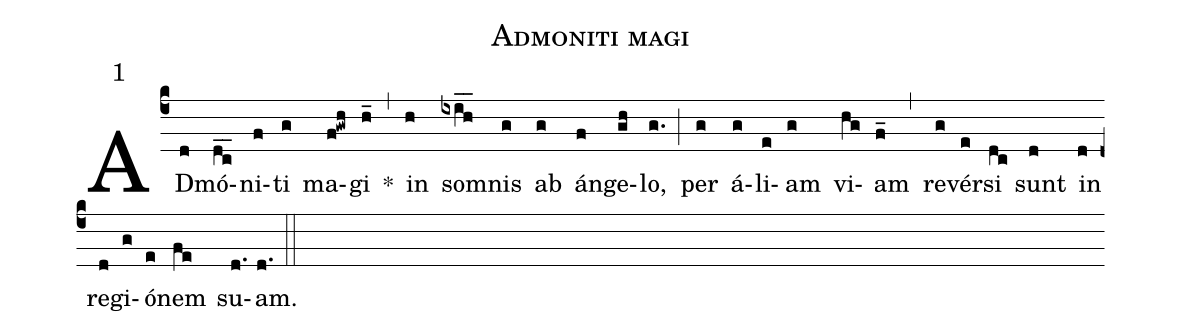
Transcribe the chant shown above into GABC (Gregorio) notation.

name: Admoniti magi;
mode: 1;
%%
(c4)
AD(d)mó(dc__)ni(f)ti(g) ma(f!gwh)gi(h_) *(,)
in(h) som(ixih__)nis(g) ab(g) án(f)ge(gh)lo,(g.) (;)
per(g) á(g)li(e)am(g) vi(hg)am(f_) (,)
re(g)vér(e)si(dc) sunt(d) in(d) re(d)gi(g)ó(e)nem(fe) su(d.)am.(d.) (::)
